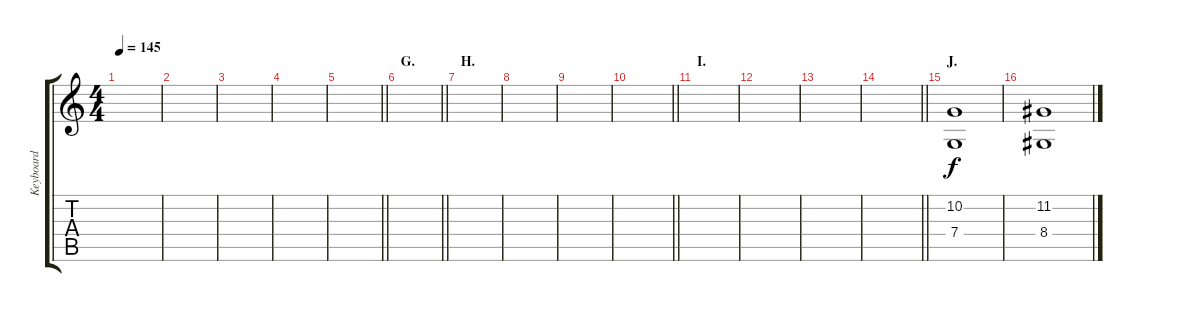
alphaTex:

\track ("Keyboard" "Keyboard") {instrument fx7echoes}
\staff {score tabs}
\tuning (D4 A3 F3 C3 G2 C2) {hide}
\ts (4 4)
\tempo 145
\clef g2
\ks c
|
|
|
|
\barLineRight lightlight
|
\section ("" "G.")
\barLineRight lightlight
|
\section ("" "H.")
|
|
|
\barLineRight lightlight
|
\section ("" "I.")
|
|
|
\barLineRight lightlight
|
\section ("" "J.")
(10.2 7.4).1 |
(11.2 8.4).1
